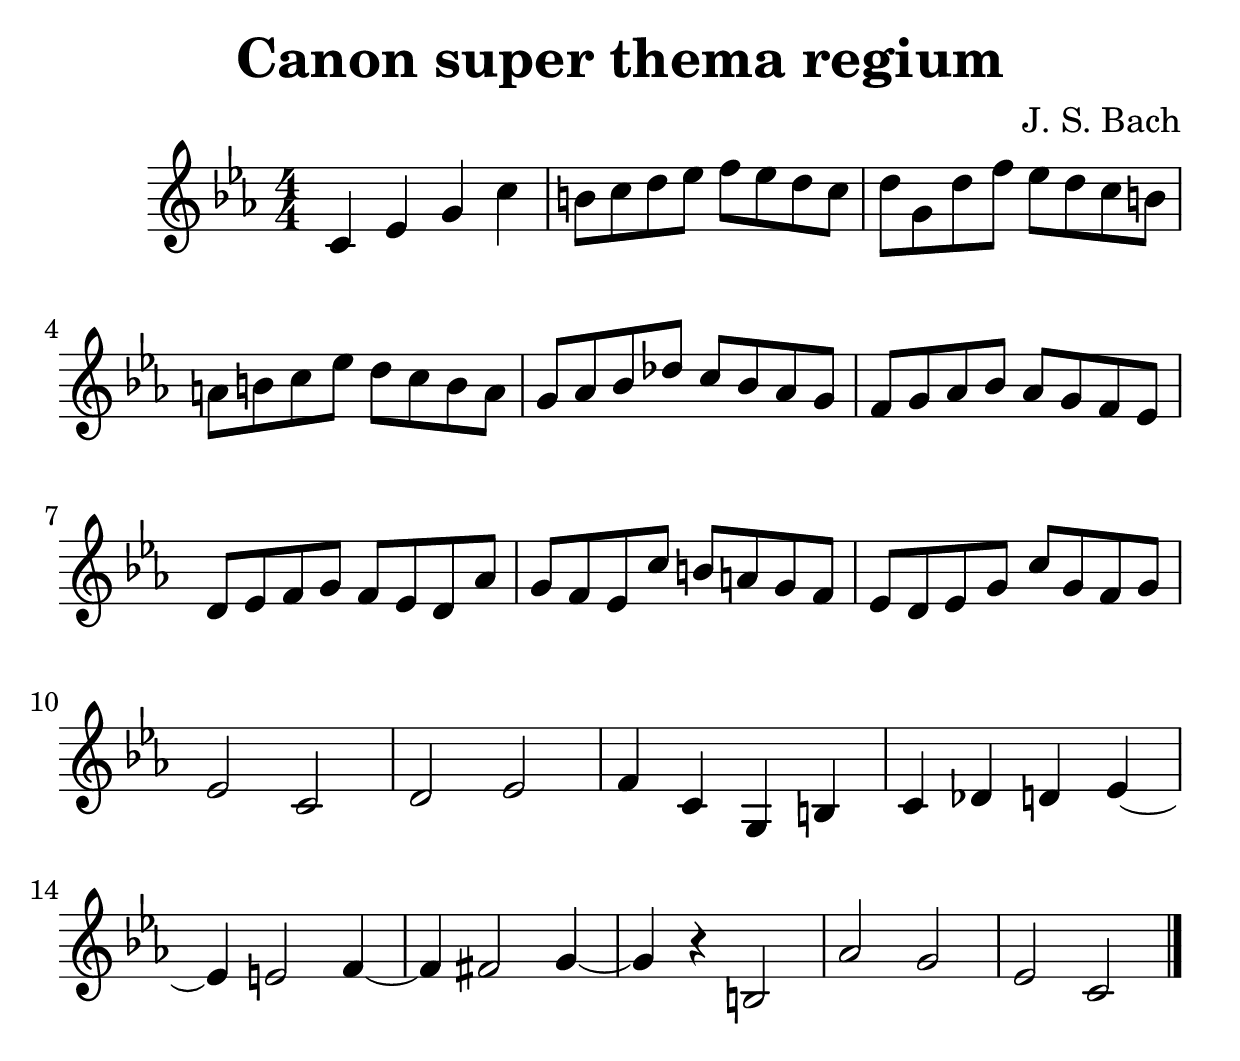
#(set-global-staff-size 30)
\include "english.ly"
\version "2.18.2"
%\include "letter.ly"

\header{
  title = "Canon super thema regium"
  composer = "J. S. Bach"
}

music = \new Voice \with {
  \remove "Note_heads_engraver"
  \consists "Completion_heads_engraver"
  \remove "Rest_engraver"
  \consists "Completion_rest_engraver"
}\relative c' {
  c2 ef2 |
  g2 af2 |
  b,2 r4 g'2  | % tied over
  fs2 f2  |
  e2 ef2  |
  d4 df4 c4 |
  b4 g4 c4 f4 |
  ef2 d2 |
  c2 ef2 |
  g8 f8 g8 c8 g8 ef8 d8 ef8 |
  f8 g8 a8 b8 c8 ef,8 f8 g8 |
  af8 d,8 ef8 f8 g8 f8 ef8 d8 |
  ef8 f8 g8 af8 bf8 af8 g8 f8 |
  g8 af8 bf8 c8 df8 bf8 af8 g8 |
  a8 b8 c8 d8 ef8 c8 b8 a8 |
  b8 c8 d8 ef8 f8 d8 g,8 d'8 |
  c8 d8 ef8 f8 ef8 d8 c8 b8 |
  c4 g4 ef4 c4
}

\score {
  \new Staff {
    \key c \minor
    \numericTimeSignature
    \time 4/4
    % For the forward version use:

    % \music

    % For the retrograde version use:

    \retrograde \music

    \bar "|."

  }
}
